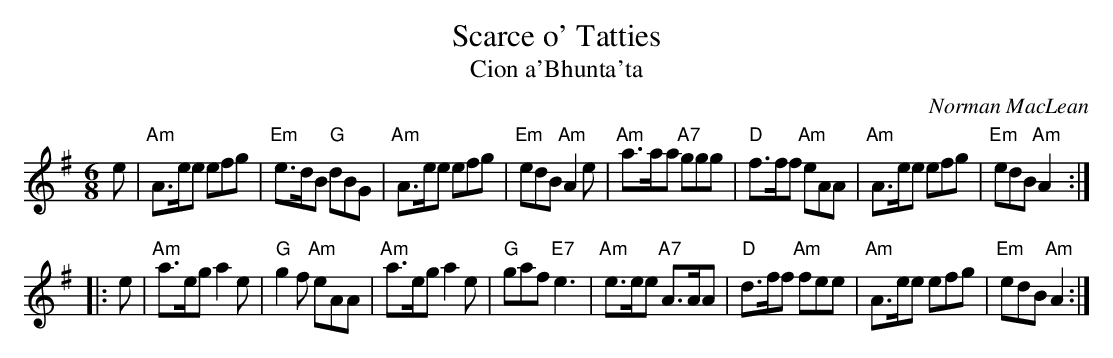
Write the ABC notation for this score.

X:1
T: Scarce o' Tatties
T: Cion a'Bhunta'ta
C: Norman MacLean
L: 1/8
M: 6/8
K: Ador
e |\
"Am"A>ee     efg | "Em"e>dB "G"dBG | "Am"A>ee efg | "Em"edB "Am"A2e |\
"Am"a>aa "A7"ggg | "D"f>ff "Am"eAA | "Am"A>ee efg | "Em"edB "Am"A2 :|
|: e |\
"Am"a>eg     a2e  | "G"g2f  "Am"eAA | "Am"a>eg a2e |  "G"gaf "E7"e3 |\
"Am"e>ee "A7"A>AA | "D"d>ff "Am"fee | "Am"A>ee efg | "Em"edB "Am"A2 :|
